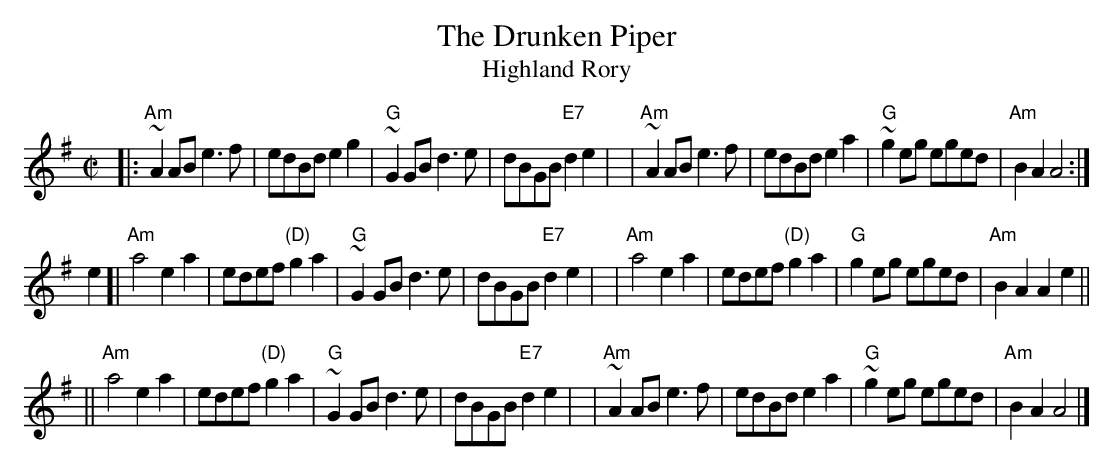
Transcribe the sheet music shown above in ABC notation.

X:1
T:The Drunken Piper
T:Highland Rory
M:C|
L:1/8
K:ADor
|: "Am"~A2AB e3f | edBd e2g2 | "G"~G2GB d3e | dBGB "E7"d2e2 |\
|  "Am"~A2AB e3f | edBd e2a2 | "G"~g2eg eged | "Am"B2A2 A4 :|
e2 \
[| "Am"a4 e2a2 | edef "(D)"g2a2 | "G"~G2GB d3e | dBGB "E7"d2e2 |\
|  "Am"a4 e2a2 | edef "(D)"g2a2 | "G"g2eg eged | "Am"B2A2 A2e2 ||
|| "Am"a4 e2a2 | edef "(D)"g2a2 | "G"~G2GB d3e | dBGB "E7"d2e2 |\
|  "Am"~A2AB e3f | edBd e2a2 | "G"~g2eg eged | "Am"B2A2 A4 |]
